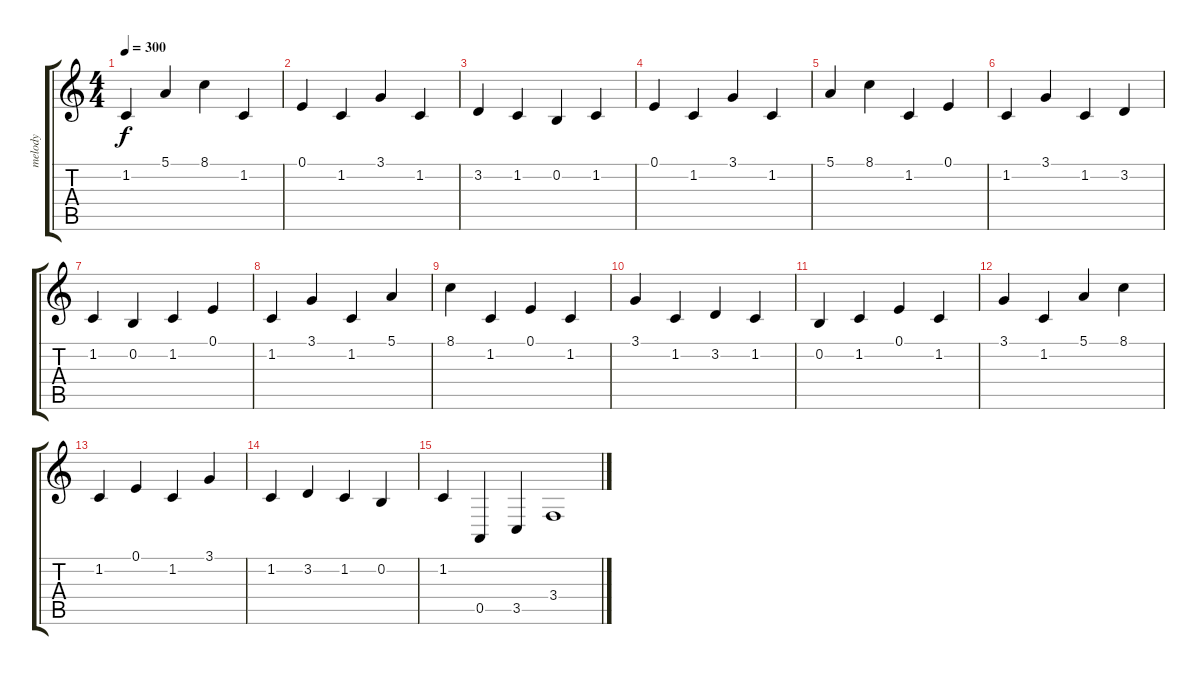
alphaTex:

\track ("melody" "melody") {instrument acousticgrandpiano}
\staff {score tabs}
\tuning (E4 B3 G3 D3 A2 E2) {hide}
\ts (4 4)
\tempo 300
\clef g2
\ks c
1.2.4{dy f} 5.1.4 8.1.4 1.2.4 |
0.1.4 1.2.4 3.1.4 1.2.4 |
3.2.4 1.2.4 0.2.4 1.2.4 |
0.1.4 1.2.4 3.1.4 1.2.4 |
5.1.4 8.1.4 1.2.4 0.1.4 |
1.2.4 3.1.4 1.2.4 3.2.4 |
1.2.4 0.2.4 1.2.4 0.1.4 |
1.2.4 3.1.4 1.2.4 5.1.4 |
8.1.4 1.2.4 0.1.4 1.2.4 |
3.1.4 1.2.4 3.2.4 1.2.4 |
0.2.4 1.2.4 0.1.4 1.2.4 |
3.1.4 1.2.4 5.1.4 8.1.4 |
1.2.4 0.1.4 1.2.4 3.1.4 |
1.2.4 3.2.4 1.2.4 0.2.4 |
1.2.4 0.5.4 3.5.4 3.4.1
